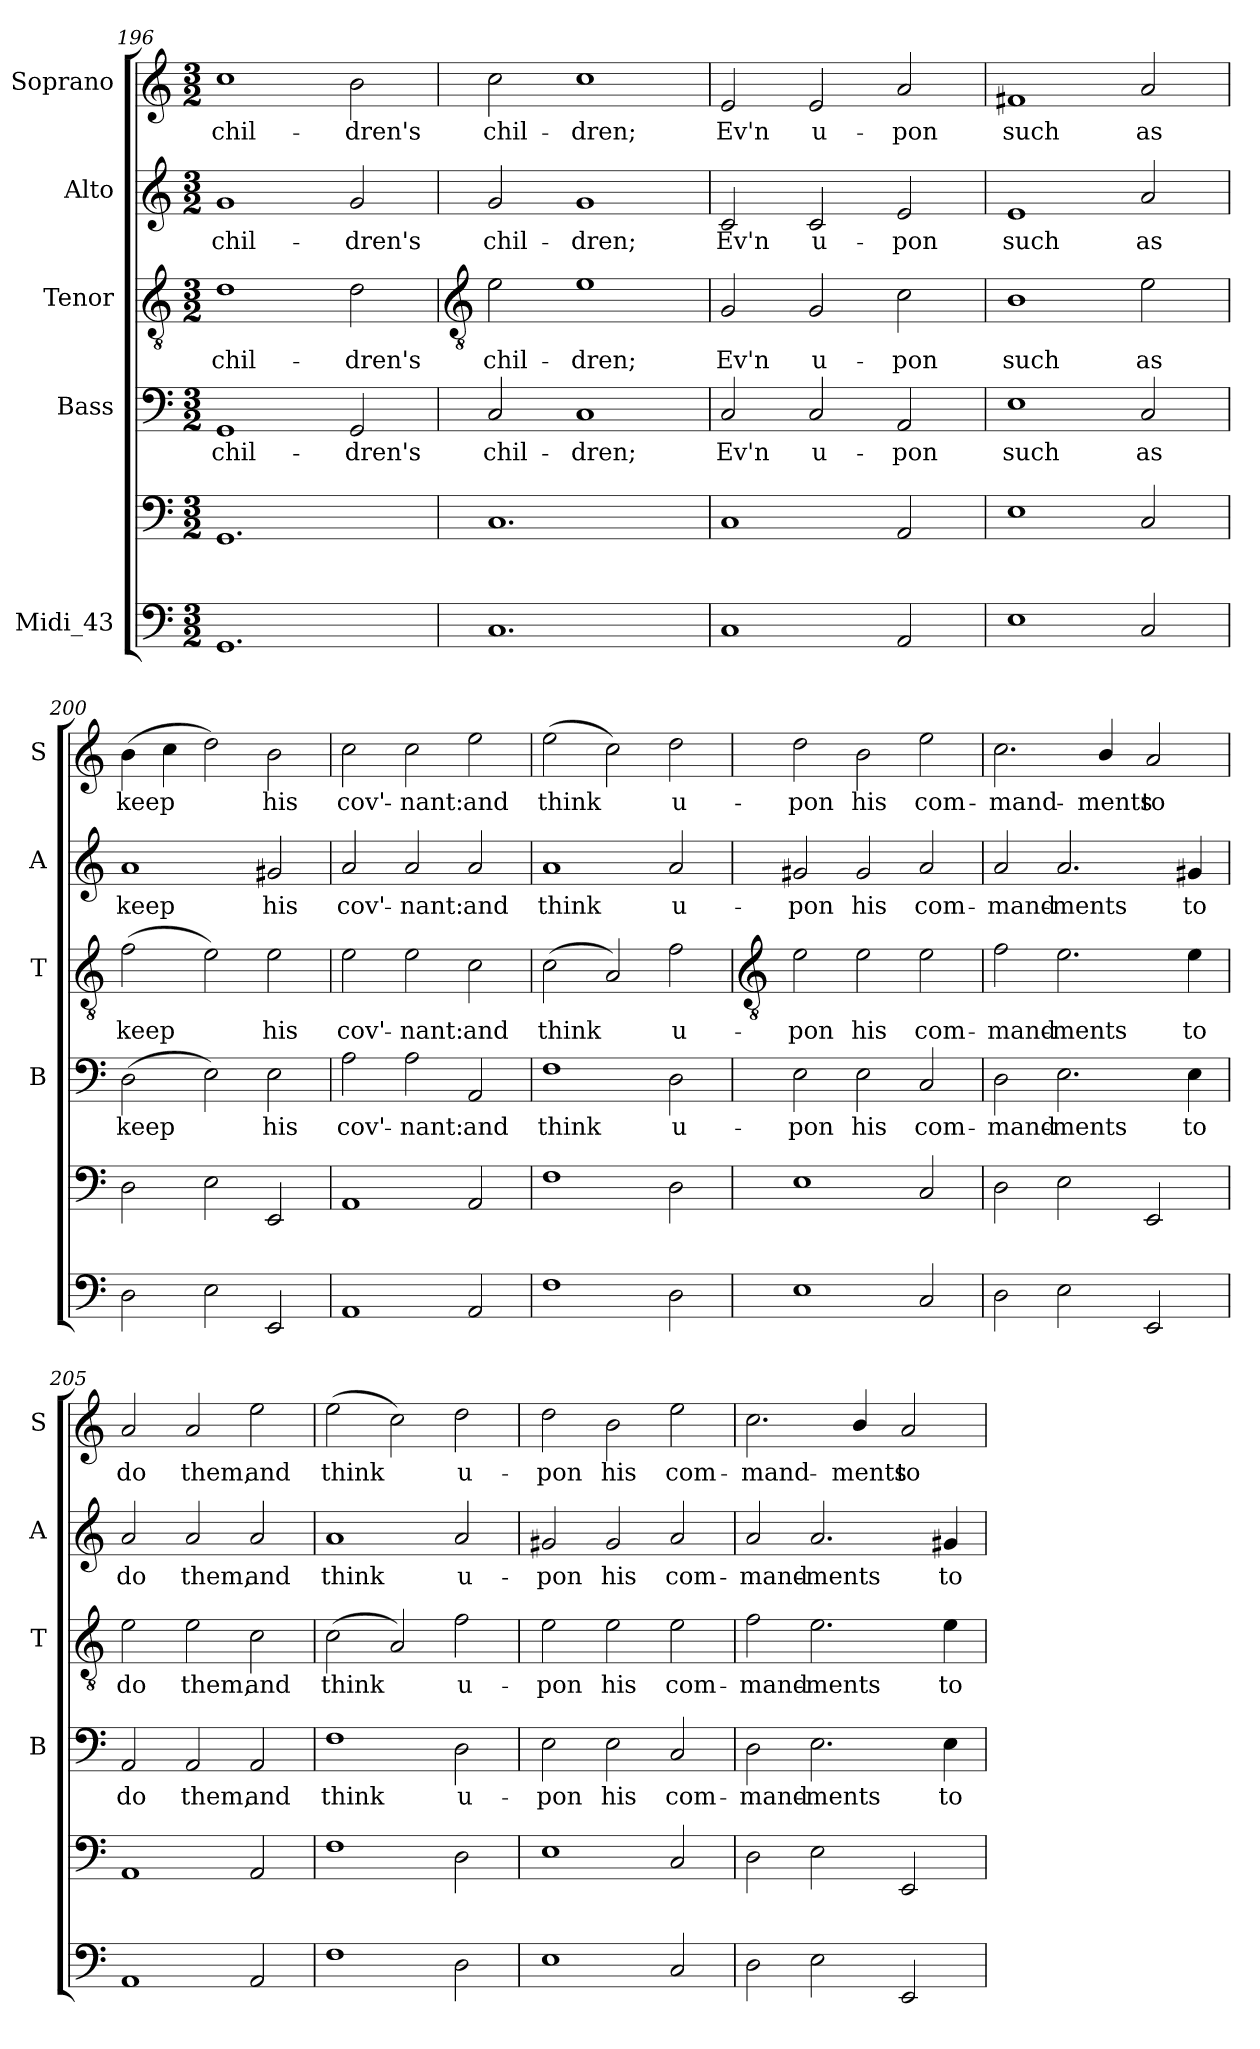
**kern	**kern	**kern	**text	**kern	**text	**kern	**text	**kern	**text
*part5	*part5	*part4	*part4	*part3	*part3	*part2	*part2	*part1	*part1
*staff6	*staff5	*staff4	*staff4	*staff3	*staff3	*staff2	*staff2	*staff1	*staff1
*I"Midi_43	*	*I"Bass	*	*I"Tenor	*	*I"Alto	*	*I"Soprano	*
*	*	*I'B	*	*I'T	*	*I'A	*	*I'S	*
*clefF4	*clefF4	*clefF4	*	*clefGv2	*	*clefG2	*	*clefG2	*
*k[]	*k[]	*k[]	*	*k[]	*	*k[]	*	*k[]	*
*C:	*C:	*C:	*	*C:	*	*C:	*	*C:	*
*M3/2	*M3/2	*M3/2	*	*M3/2	*	*M3/2	*	*M3/2	*
=196	=196	=196	=196	=196	=196	=196	=196	=196	=196
!	!	!	!LO:LY:b	!	!LO:LY:b	!	!LO:LY:b	!	!LO:LY:b
1.GG	1.GG	1GG	chil-	1d	chil-	1g	chil-	1cc	chil-
!	!	!	!LO:LY:b	!	!LO:LY:b	!	!LO:LY:b	!	!LO:LY:b
.	.	2GG	-dren's	2d	-dren's	2g	-dren's	2b	-dren's
!!LO:LB:g=z
=197	=197	=197	=197	=197	=197	=197	=197	=197	=197
*	*	*	*	*clefGv2	*	*	*	*	*
!	!	!	!LO:LY:b	!	!LO:LY:b	!	!LO:LY:b	!	!LO:LY:b
1.C	1.C	2C	chil-	2e	chil-	2g	chil-	2cc	chil-
!	!	!	!LO:LY:b	!	!LO:LY:b	!	!LO:LY:b	!	!LO:LY:b
.	.	1C	-dren;	1e	-dren;	1g	-dren;	1cc	-dren;
=198	=198	=198	=198	=198	=198	=198	=198	=198	=198
!	!	!	!LO:LY:b	!	!LO:LY:b	!	!LO:LY:b	!	!LO:LY:b
1C	1C	2C	Ev'n	2G	Ev'n	2c	Ev'n	2e	Ev'n
!	!	!	!LO:LY:b	!	!LO:LY:b	!	!LO:LY:b	!	!LO:LY:b
.	.	2C	u-	2G	u-	2c	u-	2e	u-
!	!	!	!LO:LY:b	!	!LO:LY:b	!	!LO:LY:b	!	!LO:LY:b
2AA	2AA	2AA	-pon	2c	-pon	2e	-pon	2a	-pon
=199	=199	=199	=199	=199	=199	=199	=199	=199	=199
!	!	!	!LO:LY:b	!	!LO:LY:b	!	!LO:LY:b	!	!LO:LY:b
1E	1E	1E	such	1B	such	1e	such	1f#X	such
!	!	!	!LO:LY:b	!	!LO:LY:b	!	!LO:LY:b	!	!LO:LY:b
2C	2C	2C	as	2e	as	2a	as	2a	as
=200	=200	=200	=200	=200	=200	=200	=200	=200	=200
!	!	!	!LO:LY:b	!	!LO:LY:b	!	!LO:LY:b	!	!LO:LY:b
2D	2D	(>2D	keep	(>2f	keep	1a	keep	(>4b	keep
.	.	.	.	.	.	.	.	4cc	.
2E	2E	2E)	.	2e)	.	.	.	2dd)	.
!	!	!	!LO:LY:b	!	!LO:LY:b	!	!LO:LY:b	!	!LO:LY:b
2EE	2EE	2E	his	2e	his	2g#X	his	2b	his
=201	=201	=201	=201	=201	=201	=201	=201	=201	=201
!	!	!	!LO:LY:b	!	!LO:LY:b	!	!LO:LY:b	!	!LO:LY:b
1AA	1AA	2A	cov'-	2e	cov'-	2a	cov'-	2cc	cov'-
!	!	!	!LO:LY:b	!	!LO:LY:b	!	!LO:LY:b	!	!LO:LY:b
.	.	2A	-nant:	2e	-nant:	2a	-nant:	2cc	-nant:
!	!	!	!LO:LY:b	!	!LO:LY:b	!	!LO:LY:b	!	!LO:LY:b
2AA	2AA	2AA	and	2c	and	2a	and	2ee	and
=202	=202	=202	=202	=202	=202	=202	=202	=202	=202
!	!	!	!LO:LY:b	!	!LO:LY:b	!	!LO:LY:b	!	!LO:LY:b
1F	1F	1F	think	(<2c	think	1a	think	(>2ee	think
.	.	.	.	2A)	.	.	.	2cc)	.
!	!	!	!LO:LY:b	!	!LO:LY:b	!	!LO:LY:b	!	!LO:LY:b
2D	2D	2D	u-	2f	u-	2a	u-	2dd	u-
!!LO:LB:g=z
=203	=203	=203	=203	=203	=203	=203	=203	=203	=203
*	*	*	*	*clefGv2	*	*	*	*	*
!	!	!	!LO:LY:b	!	!LO:LY:b	!	!LO:LY:b	!	!LO:LY:b
1E	1E	2E	-pon	2e	-pon	2g#X	-pon	2dd	-pon
!	!	!	!LO:LY:b	!	!LO:LY:b	!	!LO:LY:b	!	!LO:LY:b
.	.	2E	his	2e	his	2g#	his	2b	his
!	!	!	!LO:LY:b	!	!LO:LY:b	!	!LO:LY:b	!	!LO:LY:b
2C	2C	2C	com-	2e	com-	2a	com-	2ee	com-
=204	=204	=204	=204	=204	=204	=204	=204	=204	=204
!	!	!	!LO:LY:b	!	!LO:LY:b	!	!LO:LY:b	!	!LO:LY:b
2D	2D	2D	-mand-	2f	-mand-	2a	-mand-	2.cc	-mand-
!	!	!	!LO:LY:b	!	!LO:LY:b	!	!LO:LY:b	!	!
2E	2E	2.E	-ments	2.e	-ments	2.a	-ments	.	.
!	!	!	!	!	!	!	!	!	!LO:LY:b
.	.	.	.	.	.	.	.	4b/	-ments
!	!	!	!	!	!	!	!	!	!LO:LY:b
2EE	2EE	.	.	.	.	.	.	2a	to
!	!	!	!LO:LY:b	!	!LO:LY:b	!	!LO:LY:b	!	!
.	.	4E	to	4e	to	4g#X	to	.	.
=205	=205	=205	=205	=205	=205	=205	=205	=205	=205
!	!	!	!LO:LY:b	!	!LO:LY:b	!	!LO:LY:b	!	!LO:LY:b
1AA	1AA	2AA	do	2e	do	2a	do	2a	do
!	!	!	!LO:LY:b	!	!LO:LY:b	!	!LO:LY:b	!	!LO:LY:b
.	.	2AA	them,	2e	them,	2a	them,	2a	them,
!	!	!	!LO:LY:b	!	!LO:LY:b	!	!LO:LY:b	!	!LO:LY:b
2AA	2AA	2AA	and	2c	and	2a	and	2ee	and
=206	=206	=206	=206	=206	=206	=206	=206	=206	=206
!	!	!	!LO:LY:b	!	!LO:LY:b	!	!LO:LY:b	!	!LO:LY:b
1F	1F	1F	think	(<2c	think	1a	think	(>2ee	think
.	.	.	.	2A)	.	.	.	2cc)	.
!	!	!	!LO:LY:b	!	!LO:LY:b	!	!LO:LY:b	!	!LO:LY:b
2D	2D	2D	u-	2f	u-	2a	u-	2dd	u-
=207	=207	=207	=207	=207	=207	=207	=207	=207	=207
!	!	!	!LO:LY:b	!	!LO:LY:b	!	!LO:LY:b	!	!LO:LY:b
1E	1E	2E	-pon	2e	-pon	2g#X	-pon	2dd	-pon
!	!	!	!LO:LY:b	!	!LO:LY:b	!	!LO:LY:b	!	!LO:LY:b
.	.	2E	his	2e	his	2g#	his	2b	his
!	!	!	!LO:LY:b	!	!LO:LY:b	!	!LO:LY:b	!	!LO:LY:b
2C	2C	2C	com-	2e	com-	2a	com-	2ee	com-
=208	=208	=208	=208	=208	=208	=208	=208	=208	=208
!	!	!	!LO:LY:b	!	!LO:LY:b	!	!LO:LY:b	!	!LO:LY:b
2D	2D	2D	-mand-	2f	-mand-	2a	-mand-	2.cc	-mand-
!	!	!	!LO:LY:b	!	!LO:LY:b	!	!LO:LY:b	!	!
2E	2E	2.E	-ments	2.e	-ments	2.a	-ments	.	.
!	!	!	!	!	!	!	!	!	!LO:LY:b
.	.	.	.	.	.	.	.	4b/	-ments
!	!	!	!	!	!	!	!	!	!LO:LY:b
2EE	2EE	.	.	.	.	.	.	2a	to
!	!	!	!LO:LY:b	!	!LO:LY:b	!	!LO:LY:b	!	!
.	.	4E	to	4e	to	4g#X	to	.	.
=	=	=	=	=	=	=	=	=	=
*-	*-	*-	*-	*-	*-	*-	*-	*-	*-
